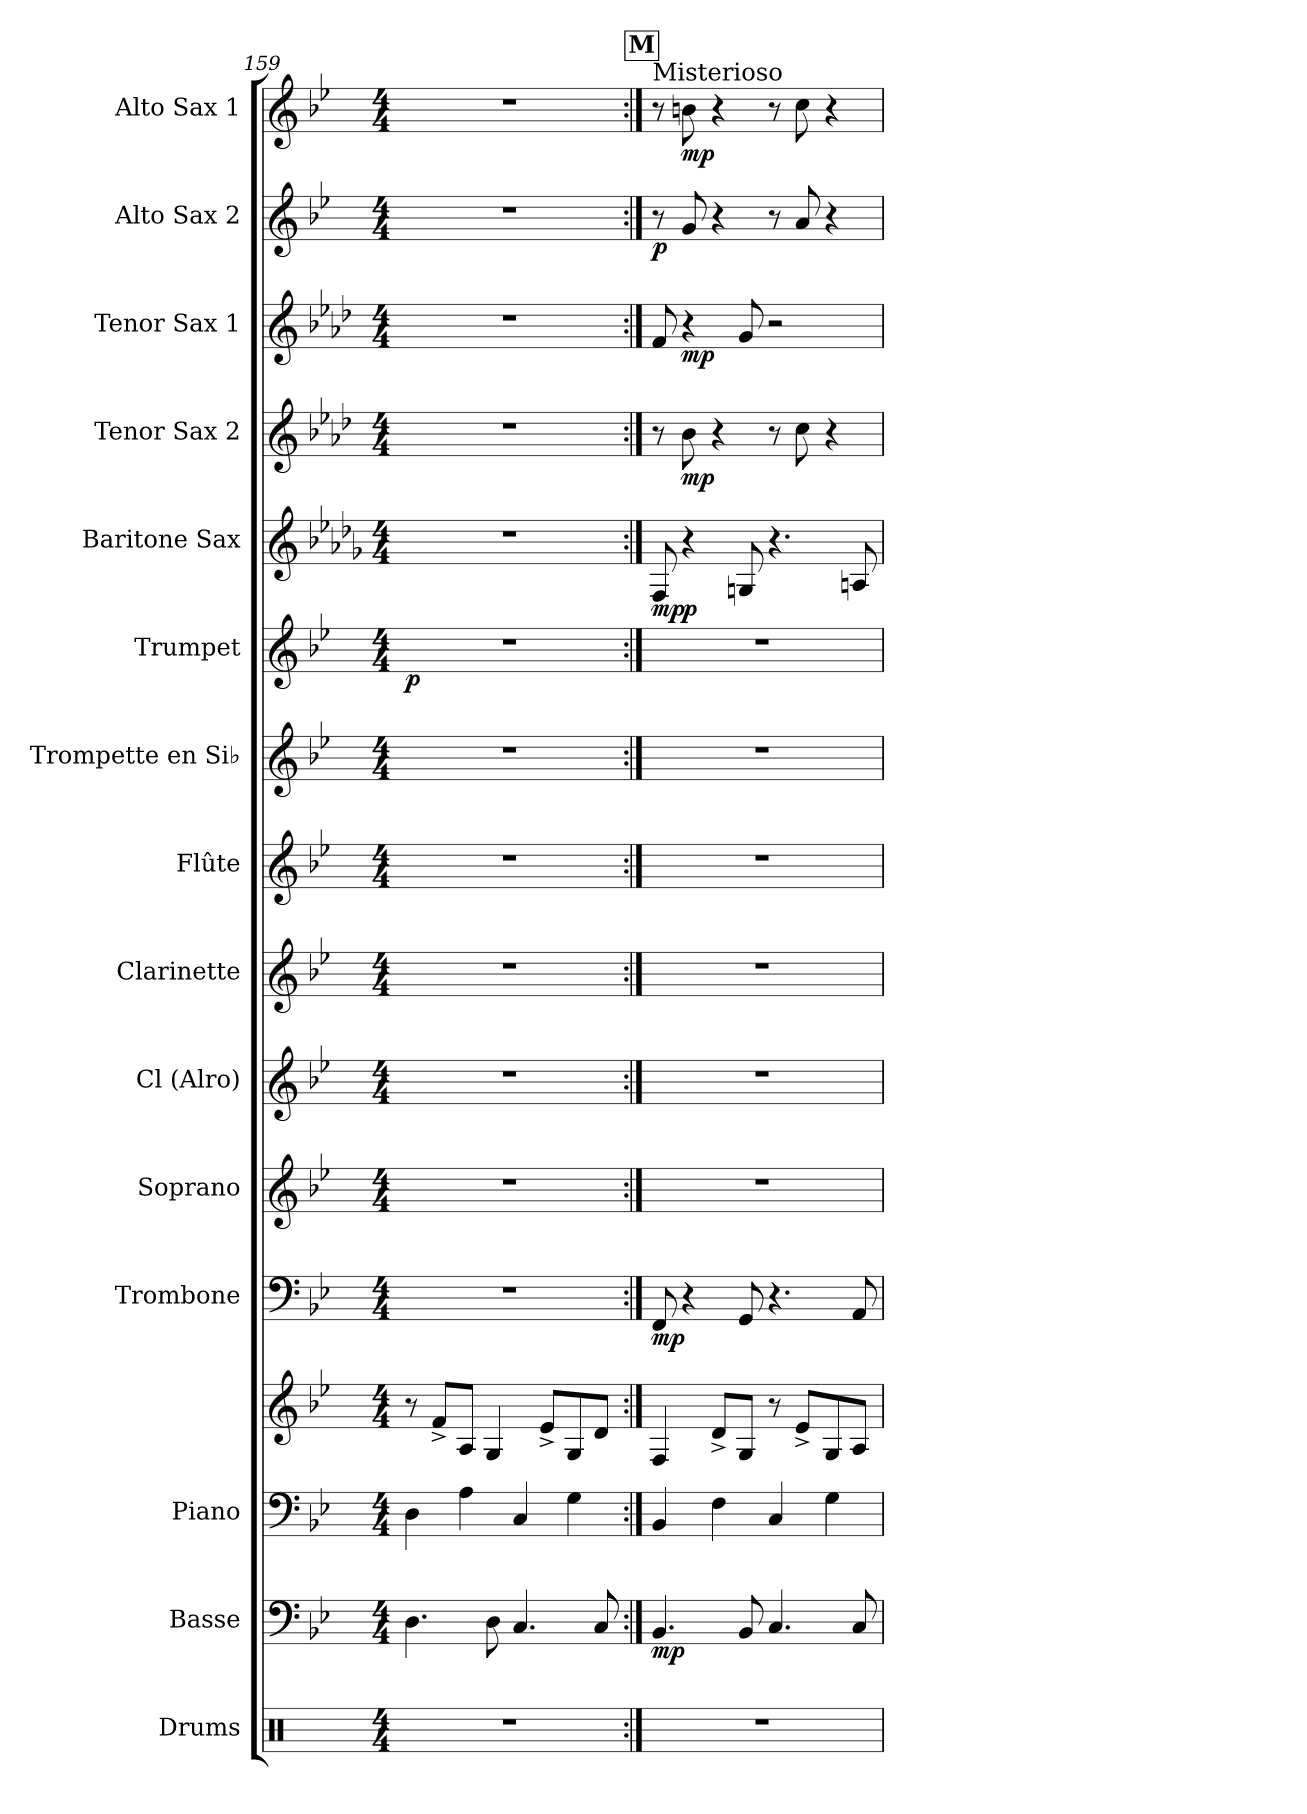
**kern	**kern	**dynam	**kern	**kern	**dynam	**kern	**dynam	**kern	**kern	**kern	**kern	**kern	**kern	**dynam	**kern	**dynam	**kern	**dynam	**kern	**dynam	**kern	**dynam	**kern	**dynam
*part15	*part14	*part14	*part13	*part13	*part13	*part12	*part12	*part11	*part10	*part9	*part8	*part7	*part6	*part6	*part5	*part5	*part4	*part4	*part3	*part3	*part2	*part2	*part1	*part1
*staff16	*staff15	*staff15	*staff14	*staff13	*staff13/14	*staff12	*staff12	*staff11	*staff10	*staff9	*staff8	*staff7	*staff6	*staff6	*staff5	*staff5	*staff4	*staff4	*staff3	*staff3	*staff2	*staff2	*staff1	*staff1
*I"Drums	*I"Basse	*	*I"Piano	*	*	*I"Trombone	*	*I"Soprano	*I"Cl (Alro)	*I"Clarinette	*I"Flûte	*I"Trompette en Si♭	*I"Trumpet	*	*I"Baritone Sax	*	*I"Tenor Sax 2	*	*I"Tenor Sax 1	*	*I"Alto Sax 2	*	*I"Alto Sax 1	*
*	*I'B	*	*I'P	*	*	*I'Tb	*	*I'Sop	*I'Cla	*I'Cl	*I'Fl.	*I'Tromp. Si♭	*I'Tp	*	*I'Bar	*	*	*	*	*	*I'Sa2	*	*I'Sa1	*
*clefX	*clefF4	*	*clefF4	*clefG2	*	*clefF4	*	*clefG2	*clefG2	*clefG2	*clefG2	*clefG2	*clefG2	*	*clefG2	*	*clefG2	*	*clefG2	*	*clefG2	*	*clefG2	*
*	*ITrd7c12	*	*	*	*	*	*	*ITrd1c2	*ITrd5c9	*ITrd1c2	*	*ITrd1c2	*ITrd1c2	*	*ITrd12c21	*	*ITrd8c14	*	*ITrd8c14	*	*ITrd5c9	*	*ITrd5c9	*
*k[]	*k[b-e-]	*	*k[b-e-]	*k[b-e-]	*	*k[b-e-]	*	*k[b-e-a-d-]	*k[b-e-a-d-g-]	*k[b-e-a-d-]	*k[b-e-]	*k[b-e-a-d-]	*k[b-e-a-d-]	*	*k[b-e-a-d-g-]	*	*k[b-e-a-d-]	*	*k[b-e-a-d-]	*	*k[b-e-a-d-g-]	*	*k[b-e-a-d-g-]	*
*M4/4	*M4/4	*	*M4/4	*M4/4	*	*M4/4	*	*M4/4	*M4/4	*M4/4	*M4/4	*M4/4	*M4/4	*	*M4/4	*	*M4/4	*	*M4/4	*	*M4/4	*	*M4/4	*
=159	=159	=159	=159	=159	=159	=159	=159	=159	=159	=159	=159	=159	=159	=159	=159	=159	=159	=159	=159	=159	=159	=159	=159	=159
!	!	!	!	!	!	!	!	!	!	!	!	!	!	!LO:DY:b	!	!	!	!	!	!	!	!	!	!
1r	4.DD\	.	4D\	8r	.	1r	.	1r	1r	1r	1r	1r	1r	p	1r	.	1r	.	1r	.	1r	.	1r	.
.	.	.	.	8f^/L	.	.	.	.	.	.	.	.	.	.	.	.	.	.	.	.	.	.	.	.
.	.	.	4A\	8A/J	.	.	.	.	.	.	.	.	.	.	.	.	.	.	.	.	.	.	.	.
.	8DD\	.	.	4G/	.	.	.	.	.	.	.	.	.	.	.	.	.	.	.	.	.	.	.	.
.	4.CC/	.	4C/	.	.	.	.	.	.	.	.	.	.	.	.	.	.	.	.	.	.	.	.	.
.	.	.	.	8e-^/L	.	.	.	.	.	.	.	.	.	.	.	.	.	.	.	.	.	.	.	.
.	.	.	4G\	8G/	.	.	.	.	.	.	.	.	.	.	.	.	.	.	.	.	.	.	.	.
.	8CC/	.	.	8d/J	.	.	.	.	.	.	.	.	.	.	.	.	.	.	.	.	.	.	.	.
!!LO:REH:place=s1:a:fs=14:t=M
=160:|!	=160:|!	=160:|!	=160:|!	=160:|!	=160:|!	=160:|!	=160:|!	=160:|!	=160:|!	=160:|!	=160:|!	=160:|!	=160:|!	=160:|!	=160:|!	=160:|!	=160:|!	=160:|!	=160:|!	=160:|!	=160:|!	=160:|!	=160:|!	=160:|!
!	!	!	!	!	!	!	!	!	!	!	!	!	!	!	!	!	!	!	!	!	!	!	!LO:TX:a:t=Misterioso	!
!	!	!LO:DY:b	!	!	!LO:DY:b=2	!	!	!	!	!	!	!	!	!	!	!	!	!	!	!	!	!	!	!
!	!	!	!	!	!LO:DY:n=1:b=2	!	!LO:DY:b	!	!	!	!	!	!	!	!	!LO:DY:b	!	!	!	!	!	!LO:DY:b	!	!
1r	4.BBB-/	mp	4BB-/	4F/	mp mp	8FF/	mp	1r	1r	1r	1r	1r	1r	.	8FF/	mp	8r	.	8F/	.	8r	p	8r	.
!	!	!	!	!	!	!	!	!	!	!	!	!	!	!	!	!LO:DY:b	!	!LO:DY:b	!	!LO:DY:b	!	!	!	!LO:DY:b
.	.	.	.	.	.	4r	.	.	.	.	.	.	.	.	4r	p	8B-\	mp	4r	mp	8B-/	.	8dn\	mp
.	.	.	4F\	8d^/L	.	.	.	.	.	.	.	.	.	.	.	.	4r	.	.	.	4r	.	4r	.
.	8BBB-/	.	.	8G/J	.	8GG/	.	.	.	.	.	.	.	.	8GGn/	.	.	.	8G/	.	.	.	.	.
.	4.CC/	.	4C/	8r	.	4.r	.	.	.	.	.	.	.	.	4.r	.	8r	.	2r	.	8r	.	8r	.
.	.	.	.	8e-^/L	.	.	.	.	.	.	.	.	.	.	.	.	8c\	.	.	.	8c/	.	8e-\	.
.	.	.	4G\	8G/	.	.	.	.	.	.	.	.	.	.	.	.	4r	.	.	.	4r	.	4r	.
.	8CC/	.	.	8A/J	.	8AA/	.	.	.	.	.	.	.	.	8AAn/	.	.	.	.	.	.	.	.	.
=	=	=	=	=	=	=	=	=	=	=	=	=	=	=	=	=	=	=	=	=	=	=	=	=
*-	*-	*-	*-	*-	*-	*-	*-	*-	*-	*-	*-	*-	*-	*-	*-	*-	*-	*-	*-	*-	*-	*-	*-	*-
